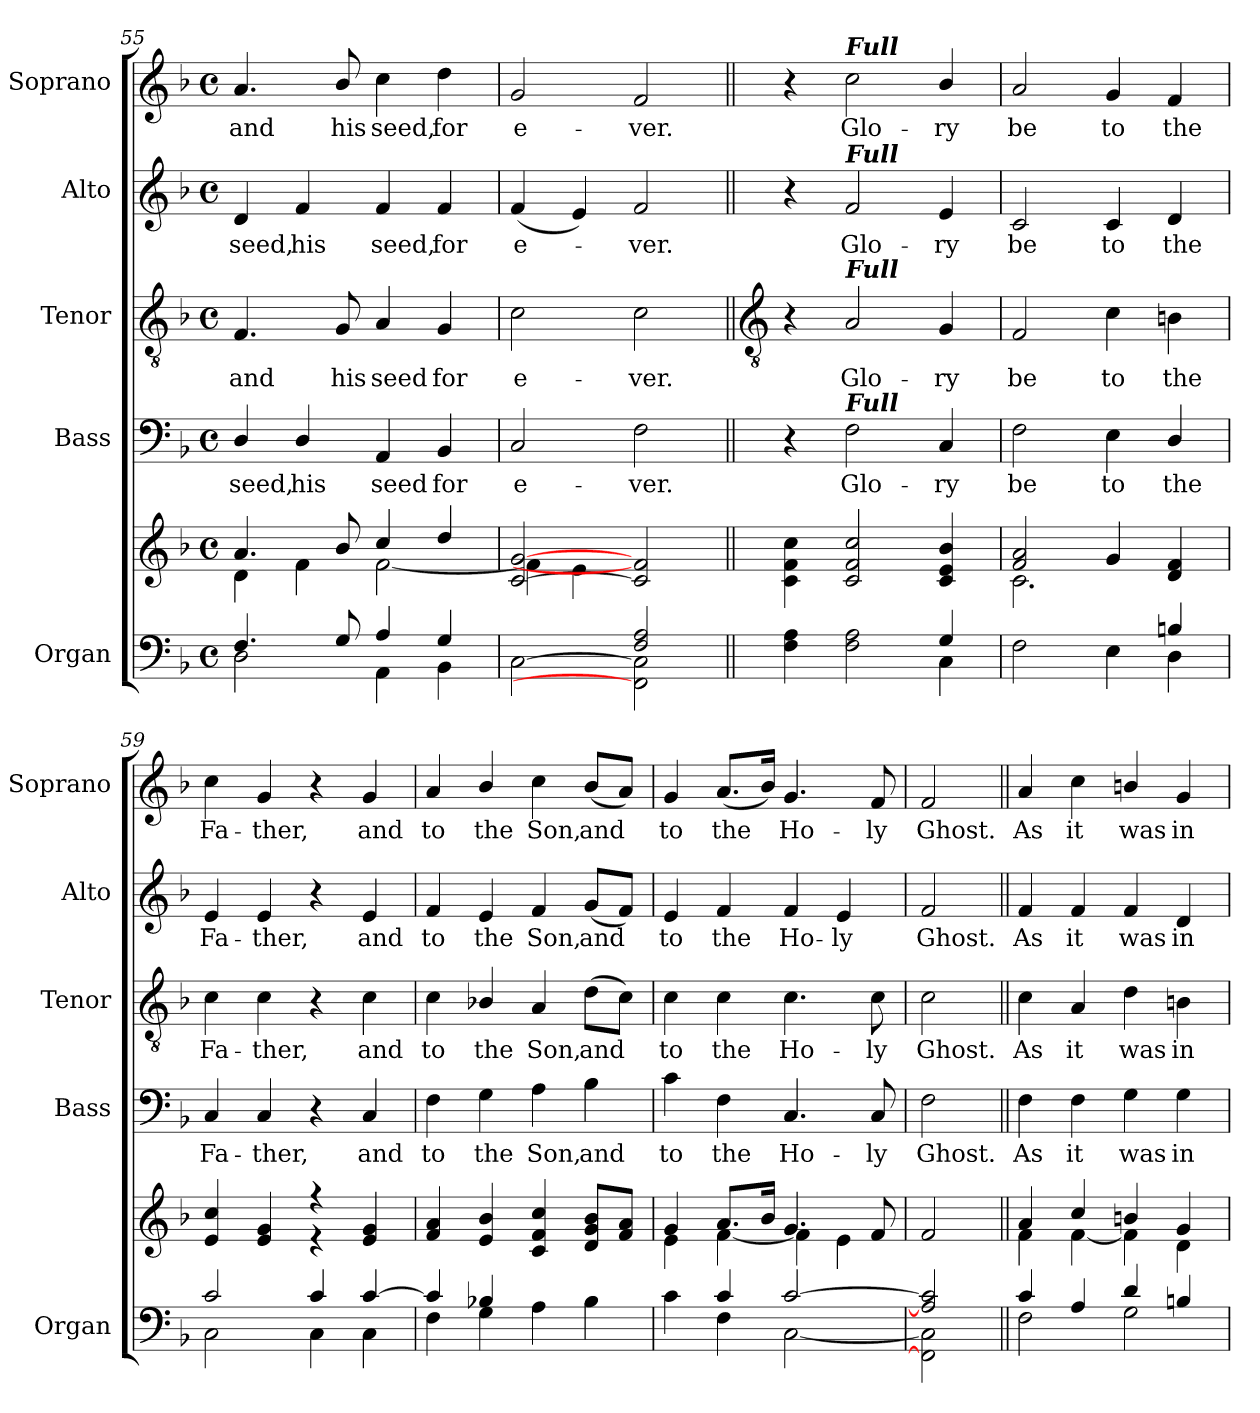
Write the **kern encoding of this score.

**kern	**kern	**kern	**text	**kern	**text	**kern	**text	**kern	**text
*part5	*part5	*part4	*part4	*part3	*part3	*part2	*part2	*part1	*part1
*staff6	*staff5	*staff4	*staff4	*staff3	*staff3	*staff2	*staff2	*staff1	*staff1
*I"Organ	*	*I"Bass	*	*I"Tenor	*	*I"Alto	*	*I"Soprano	*
*I'Organ	*	*I'Bass	*	*I'Tenor	*	*I'Alto	*	*I'Soprano	*
*clefF4	*clefG2	*clefF4	*	*clefGv2	*	*clefG2	*	*clefG2	*
*k[b-]	*k[b-]	*k[b-]	*	*k[b-]	*	*k[b-]	*	*k[b-]	*
*F:	*F:	*F:	*	*F:	*	*F:	*	*F:	*
*M4/4	*M4/4	*M4/4	*	*M4/4	*	*M4/4	*	*M4/4	*
*met(c)	*met(c)	*met(c)	*	*met(c)	*	*met(c)	*	*met(c)	*
=55	=55	=55	=55	=55	=55	=55	=55	=55	=55
*^	*^	*	*	*	*	*	*	*	*
!	!	!	!	!	!LO:LY:b	!	!LO:LY:b	!	!LO:LY:b	!	!LO:LY:b
4.F/	2D\	4.a/	4d\	4D/	seed,	4.F	and	4d	seed,	4.a	and
!	!	!	!	!	!LO:LY:b	!	!	!	!LO:LY:b	!	!
.	.	.	4f\	4D/	his	.	.	4f	his	.	.
!	!	!	!	!	!	!	!LO:LY:b	!	!	!	!LO:LY:b
8G/	.	8b-/	.	.	.	8G	his	.	.	8b-/	his
!	!	!	!	!	!LO:LY:b	!	!LO:LY:b	!	!LO:LY:b	!	!LO:LY:b
4A/	4AA\	4cc/	[2f\	4AA	seed	4A	seed	4f	seed,	4cc	seed,
!	!	!	!	!	!LO:LY:b	!	!LO:LY:b	!	!LO:LY:b	!	!LO:LY:b
4G/	4BB-\	4dd/	.	4BB-	for	4G	for	4f	for	4dd	for
=56	=56	=56	=56	=56	=56	=56	=56	=56	=56	=56	=56
!	!	!	!	!	!LO:LY:b	!	!LO:LY:b	!	!LO:LY:b	!	!LO:LY:b
2ryy	[2C\	[2c/ [2g/	4f\]	2C	e-	2c	e-	(<4f	e-	2g	e-
.	.	.	4e\	.	.	.	.	4e)	.	.	.
!	!	!	!	!	!LO:LY:b	!	!LO:LY:b	!	!LO:LY:b	!	!LO:LY:b
2F/ 2A/	2FF\] 2C\]	2c/] 2f/]	2ryy	2F	-ver.	2c	-ver.	2f	ver.	2f	-ver.
!!LO:LB:g=z
=57||	=57||	=57||	=57||	=57||	=57||	=57||	=57||	=57||	=57||	=57||	=57||
*	*	*	*	*	*	*clefGv2	*	*	*	*	*
2.ryy	4F\ 4A\	4ryy	4c\ 4f\ 4cc\	4r	.	4r	.	4r	.	4r	.
!	!	!	!	!	!	!	!	!	!	!LO:TX:a:Bi:t=Full	!
!	!	!	!	!	!	!	!	!LO:TX:a:Bi:t=Full	!	!	!
!	!	!	!	!	!	!LO:TX:a:Bi:t=Full	!	!	!	!	!
!	!	!	!	!LO:TX:a:Bi:t=Full	!	!	!	!	!	!	!
!	!	!	!	!	!LO:LY:b	!	!LO:LY:b	!	!LO:LY:b	!	!LO:LY:b
.	2F\ 2A\	2c/ 2f/ 2cc/	2.ryy	2F	Glo-	2A	Glo-	2f	Glo-	2cc	Glo-
!	!	!	!	!	!LO:LY:b	!	!LO:LY:b	!	!LO:LY:b	!	!LO:LY:b
4G/	4C\	4c/ 4e/ 4b-/	.	4C	-ry	4G	-ry	4e	-ry	4b-/	-ry
=58	=58	=58	=58	=58	=58	=58	=58	=58	=58	=58	=58
!	!	!	!	!	!LO:LY:b	!	!LO:LY:b	!	!LO:LY:b	!	!LO:LY:b
2.ryy	2F\	2f/ 2a/	2.c\	2F	be	2F	be	2c	be	2a	be
!	!	!	!	!	!LO:LY:b	!	!LO:LY:b	!	!LO:LY:b	!	!LO:LY:b
.	4E\	4g/	.	4E	to	4c	to	4c	to	4g	to
!	!	!	!	!	!LO:LY:b	!	!LO:LY:b	!	!LO:LY:b	!	!LO:LY:b
4Bn/	4D\	4d/ 4f/	4ryy	4D/	the	4Bn	the	4d	the	4f	the
=59	=59	=59	=59	=59	=59	=59	=59	=59	=59	=59	=59
!	!	!	!	!	!LO:LY:b	!	!LO:LY:b	!	!LO:LY:b	!	!LO:LY:b
2c/	2C\	4e/ 4cc/	2ryy	4C	Fa-	4c	Fa-	4e	Fa-	4cc	Fa-
!	!	!	!	!	!LO:LY:b	!	!LO:LY:b	!	!LO:LY:b	!	!LO:LY:b
.	.	4e/ 4g/	.	4C	-ther,	4c	-ther,	4e	-ther,	4g	-ther,
4c/	4C\	4r	4r	4r	.	4r	.	4r	.	4r	.
!	!	!	!	!	!LO:LY:b	!	!LO:LY:b	!	!LO:LY:b	!	!LO:LY:b
[4c/	4C\	4e/ 4g/	4ryy	4C	and	4c	and	4e	and	4g	and
=60	=60	=60	=60	=60	=60	=60	=60	=60	=60	=60	=60
!	!	!	!	!	!LO:LY:b	!	!LO:LY:b	!	!LO:LY:b	!	!LO:LY:b
4c/]	4F\	4f/ 4a/	1ryy	4F	to	4c	to	4f	to	4a	to
!	!	!	!	!	!LO:LY:b	!	!LO:LY:b	!	!LO:LY:b	!	!LO:LY:b
4B-X/	4G\	4e/ 4b-/	.	4G	the	4B-X/	the	4e	the	4b-/	the
!	!	!	!	!	!LO:LY:b	!	!LO:LY:b	!	!LO:LY:b	!	!LO:LY:b
2ryy	4A\	4c/ 4f/ 4cc/	.	4A	Son,	4A	Son,	4f	Son,	4cc	Son,
!	!	!	!	!	!LO:LY:b	!	!LO:LY:b	!	!LO:LY:b	!	!LO:LY:b
.	4B-\	8d/ 8g/ 8b-/L	.	4B-	and	(>8dL	and	(<8gL	and	(<8b-L	and
.	.	8f/ 8a/J	.	.	.	8cJ)	.	8fJ)	.	8aJ)	.
=61	=61	=61	=61	=61	=61	=61	=61	=61	=61	=61	=61
!	!	!	!	!	!LO:LY:b	!	!LO:LY:b	!	!LO:LY:b	!	!LO:LY:b
4ryy	4c\	4g/	4e\	4c	to	4c	to	4e	to	4g	to
!	!	!	!	!	!LO:LY:b	!	!LO:LY:b	!	!LO:LY:b	!	!LO:LY:b
4c/	4F\	8.a/L	[4f\	4F	the	4c	the	4f	the	(<8.aL	the
.	.	16b-/J	.	.	.	.	.	.	.	16b-J)	.
!	!	!	!	!	!LO:LY:b	!	!LO:LY:b	!	!LO:LY:b	!	!LO:LY:b
[2c/	[2C\	4.g/	4f\]	4.C	Ho-	4.c	Ho-	4f	Ho-	4.g	Ho-
!	!	!	!	!	!	!	!	!	!LO:LY:b	!	!
.	.	.	4e\	.	.	.	.	4e	-ly	.	.
!	!	!	!	!	!LO:LY:b	!	!LO:LY:b	!	!	!	!LO:LY:b
.	.	8f/	.	8C	-ly	8c	-ly	.	.	8f	-ly
=62	=62	=62	=62	=62	=62	=62	=62	=62	=62	=62	=62
!	!	!	!	!	!LO:LY:b	!	!LO:LY:b	!	!LO:LY:b	!	!LO:LY:b
2A/] 2c/]	2FF\] 2C\]	2f/	2ryy	2F	Ghost.	2c	Ghost.	2f	Ghost.	2f	Ghost.
=63||	=63||	=63||	=63||	=63||	=63||	=63||	=63||	=63||	=63||	=63||	=63||
!	!	!	!	!	!LO:LY:b	!	!LO:LY:b	!	!LO:LY:b	!	!LO:LY:b
4c/	2F\	4a/	4f\	4F	As	4c	As	4f	As	4a	As
!	!	!	!	!	!LO:LY:b	!	!LO:LY:b	!	!LO:LY:b	!	!LO:LY:b
4A/	.	4cc/	[4f\	4F	it	4A	it	4f	it	4cc	it
!	!	!	!	!	!LO:LY:b	!	!LO:LY:b	!	!LO:LY:b	!	!LO:LY:b
4d/	2G\	4bn/	4f\]	4G	was	4d	was	4f	was	4bn/	was
!	!	!	!	!	!LO:LY:b	!	!LO:LY:b	!	!LO:LY:b	!	!LO:LY:b
4Bn/	.	4g/	4d\	4G	in	4Bn	in	4d	in	4g	in
*v	*v	*	*	*	*	*	*	*	*	*	*
*	*v	*v	*	*	*	*	*	*	*	*
=	=	=	=	=	=	=	=	=	=
*-	*-	*-	*-	*-	*-	*-	*-	*-	*-
